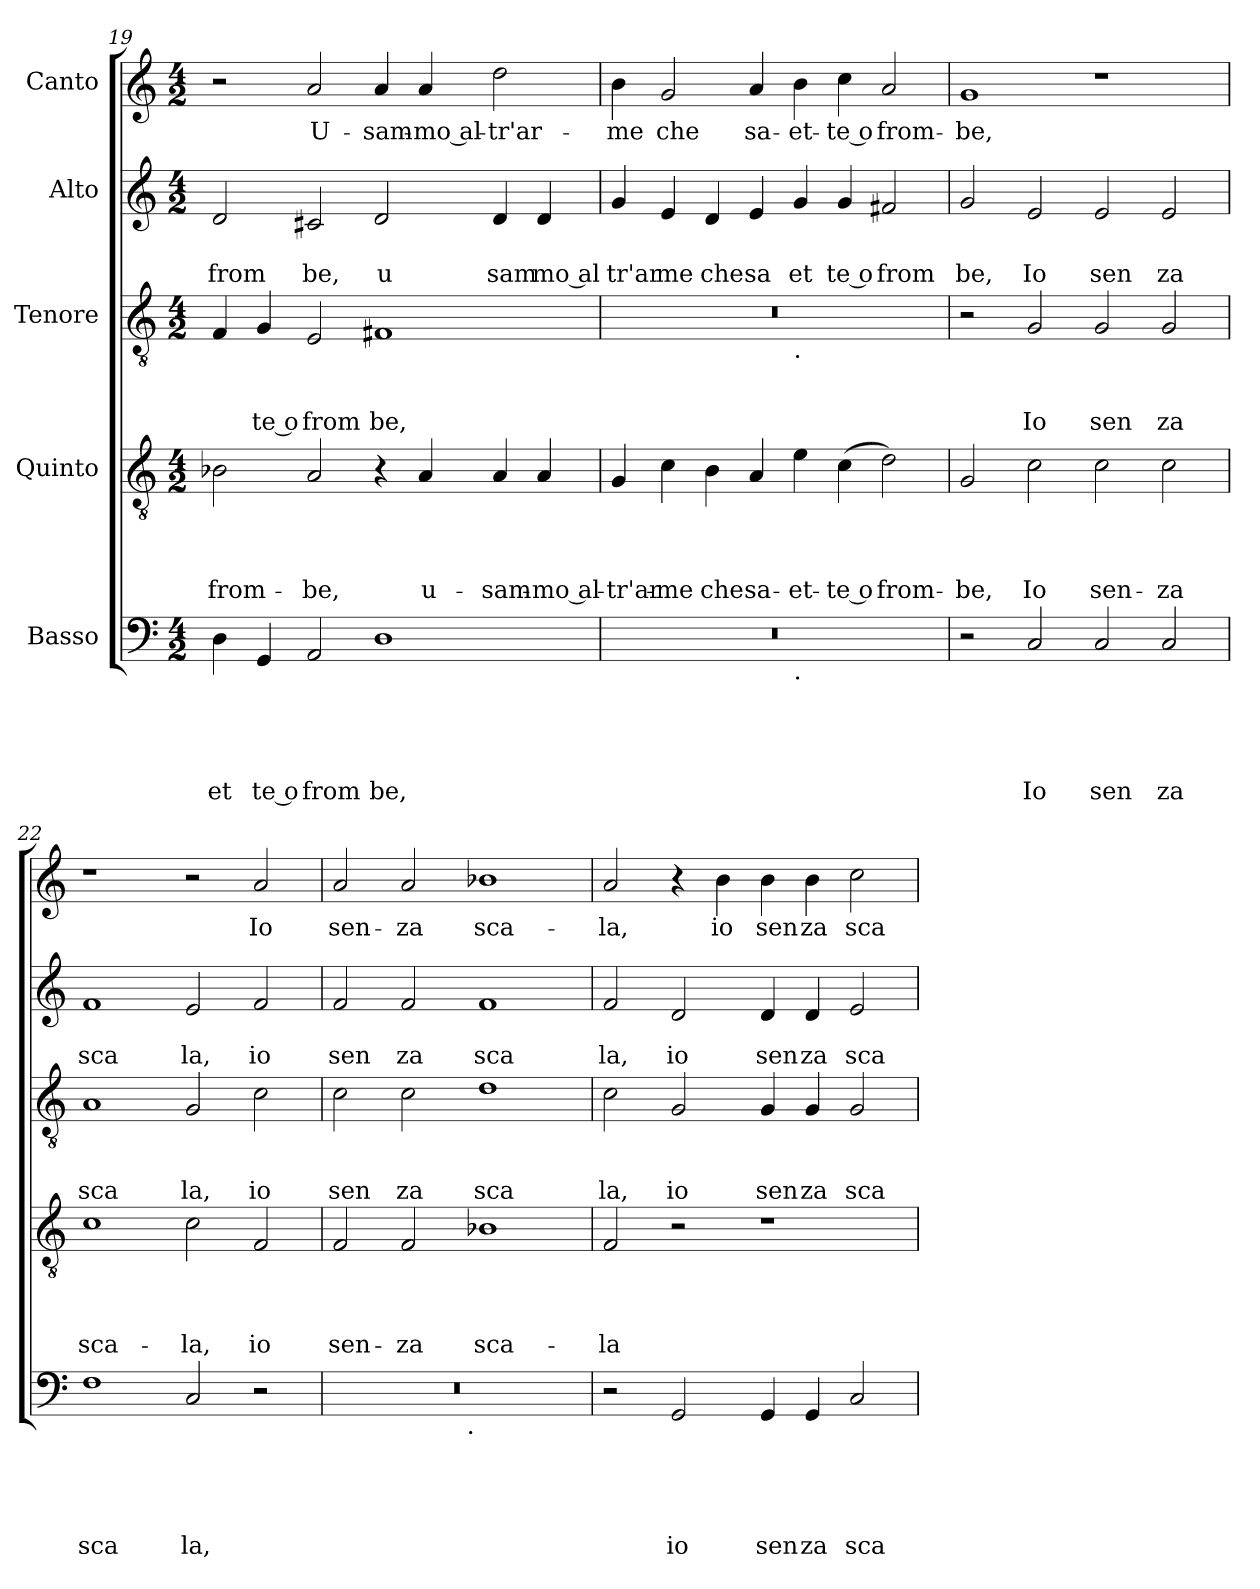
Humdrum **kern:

**kern	**text	**text	**text	**text	**text	**kern	**text	**text	**text	**text	**kern	**text	**text	**text	**kern	**text	**text	**kern	**text
*part5	*part5	*part5	*part5	*part5	*part5	*part4	*part4	*part4	*part4	*part4	*part3	*part3	*part3	*part3	*part2	*part2	*part2	*part1	*part1
*staff5	*staff5	*staff5	*staff5	*staff5	*staff5	*staff4	*staff4	*staff4	*staff4	*staff4	*staff3	*staff3	*staff3	*staff3	*staff2	*staff2	*staff2	*staff1	*staff1
*I"Basso	*	*	*	*	*	*I"Quinto	*	*	*	*	*I"Tenore	*	*	*	*I"Alto	*	*	*I"Canto	*
!!LO:LB:g=z
*clefF4	*	*	*	*	*	*clefGv2	*	*	*	*	*clefGv2	*	*	*	*clefG2	*	*	*clefG2	*
*k[]	*	*	*	*	*	*k[]	*	*	*	*	*k[]	*	*	*	*k[]	*	*	*k[]	*
*C:	*	*	*	*	*	*C:	*	*	*	*	*C:	*	*	*	*C:	*	*	*C:	*
*M4/2	*	*	*	*	*	*M4/2	*	*	*	*	*M4/2	*	*	*	*M4/2	*	*	*M4/2	*
=19	=19	=19	=19	=19	=19	=19	=19	=19	=19	=19	=19	=19	=19	=19	=19	=19	=19	=19	=19
!	!	!	!	!	!LO:LY:b	!	!	!	!	!LO:LY:b	!	!	!	!	!	!	!LO:LY:b	!	!
4D\	.	.	.	.	et	2B-X\	.	.	.	from-	4F/	.	.	.	2d/	.	from	2r	.
!	!	!	!	!	!LO:LY:b:rj	!	!	!	!	!	!	!	!	!LO:LY:b:rj	!	!	!	!	!
4GG/	.	.	.	.	te o	.	.	.	.	.	4G/	.	.	-te o	.	.	.	.	.
!	!	!	!	!	!LO:LY:b	!	!	!	!	!LO:LY:b	!	!	!	!LO:LY:b	!	!	!LO:LY:b	!	!LO:LY:b
2AA/	.	.	.	.	from	2A/	.	.	.	-be,	2E/	.	.	from	2c#X/	.	be,	2a/	U-
!	!	!	!	!	!LO:LY:b	!	!	!	!	!	!	!	!	!LO:LY:b	!	!	!LO:LY:b	!	!LO:LY:b
1D	.	.	.	.	be,	4r	.	.	.	.	1F#X	.	.	be,	2d/	.	u	4a/	-sam-
!	!	!	!	!	!	!	!	!	!	!LO:LY:b	!	!	!	!	!	!	!	!	!LO:LY:b:rj
.	.	.	.	.	.	4A/	.	.	.	u-	.	.	.	.	.	.	.	4a/	-mo al-
!	!	!	!	!	!	!	!	!	!	!LO:LY:b	!	!	!	!	!	!	!LO:LY:b	!	!LO:LY:b
.	.	.	.	.	.	4A/	.	.	.	-sam-	.	.	.	.	4d/	.	sam	2dd\	-tr'ar-
!	!	!	!	!	!	!	!	!	!	!LO:LY:b:rj	!	!	!	!	!	!	!LO:LY:b:rj	!	!
.	.	.	.	.	.	4A/	.	.	.	-mo al-	.	.	.	.	4d/	.	mo al	.	.
=20	=20	=20	=20	=20	=20	=20	=20	=20	=20	=20	=20	=20	=20	=20	=20	=20	=20	=20	=20
!	!	!	!	!	!	!	!	!	!	!LO:LY:b	!	!	!	!	!	!	!LO:LY:b	!	!LO:LY:b
*^	*	*	*	*	*	*	*	*	*	*	*^	*	*	*	*	*	*	*	*
0r	1ryy	.	.	.	.	.	4G/	.	.	.	-tr'ar-	0r	1ryy	.	.	.	4g/	.	tr'ar	4b\	-me
!	!	!	!	!	!	!	!	!	!	!	!LO:LY:b	!	!	!	!	!	!	!	!LO:LY:b	!	!LO:LY:b
.	.	.	.	.	.	.	4c\	.	.	.	-me	.	.	.	.	.	4e/	.	me	2g/	che
!	!	!	!	!	!	!	!	!	!	!	!LO:LY:b	!	!	!	!	!	!	!	!LO:LY:b	!	!
.	.	.	.	.	.	.	4B\	.	.	.	che	.	.	.	.	.	4d/	.	che	.	.
!	!	!	!	!	!	!	!	!	!	!	!LO:LY:b	!	!	!	!	!	!	!	!LO:LY:b	!	!LO:LY:b
.	.	.	.	.	.	.	4A/	.	.	.	sa-	.	.	.	.	.	4e/	.	sa	4a/	sa-
!	!	!	!	!	!	!	!	!	!	!	!	!	!LO:TX:b:t=.	!	!	!	!	!	!	!	!
!	!LO:TX:b:t=.	!	!	!	!	!	!	!	!	!	!	!	!	!	!	!	!	!	!	!	!
!	!	!	!	!	!	!	!	!	!	!	!LO:LY:b	!	!	!	!	!	!	!	!LO:LY:b	!	!LO:LY:b
.	1ryy	.	.	.	.	.	4e\	.	.	.	-et-	.	1ryy	.	.	.	4g/	.	et	4b\	-et-
!	!	!	!	!	!	!	!	!	!	!	!LO:LY:b:rj	!	!	!	!	!	!	!	!LO:LY:b:rj	!	!LO:LY:b:rj
.	.	.	.	.	.	.	(<4c\	.	.	.	-te o	.	.	.	.	.	4g/	.	te o	4cc\	-te o
!	!	!	!	!	!	!	!	!	!	!	!LO:LY:b	!	!	!	!	!	!	!	!LO:LY:b	!	!LO:LY:b
.	.	.	.	.	.	.	2d\)	.	.	.	from-	.	.	.	.	.	2f#X/	.	from	2a/	from-
=21	=21	=21	=21	=21	=21	=21	=21	=21	=21	=21	=21	=21	=21	=21	=21	=21	=21	=21	=21	=21	=21
!	!	!	!	!	!	!	!	!	!	!	!LO:LY:b	!	!	!	!	!	!	!	!LO:LY:b	!	!LO:LY:b
*v	*v	*	*	*	*	*	*	*	*	*	*	*v	*v	*	*	*	*	*	*	*	*
2r	.	.	.	.	.	2G/	.	.	.	-be,	2r	.	.	.	2g/	.	be,	1g	-be,
!	!	!	!	!	!LO:LY:b	!	!	!	!	!LO:LY:b	!	!	!	!LO:LY:b	!	!	!LO:LY:b	!	!
2C/	.	.	.	.	Io	2c\	.	.	.	Io	2G/	.	.	Io	2e/	.	Io	.	.
!	!	!	!	!	!LO:LY:b	!	!	!	!	!LO:LY:b	!	!	!	!LO:LY:b	!	!	!LO:LY:b	!	!
2C/	.	.	.	.	sen	2c\	.	.	.	sen-	2G/	.	.	sen	2e/	.	sen	1r	.
!	!	!	!	!	!LO:LY:b	!	!	!	!	!LO:LY:b	!	!	!	!LO:LY:b	!	!	!LO:LY:b	!	!
2C/	.	.	.	.	za	2c\	.	.	.	-za	2G/	.	.	za	2e/	.	za	.	.
=22	=22	=22	=22	=22	=22	=22	=22	=22	=22	=22	=22	=22	=22	=22	=22	=22	=22	=22	=22
!	!	!	!	!	!LO:LY:b	!	!	!	!	!LO:LY:b	!	!	!	!LO:LY:b	!	!	!LO:LY:b	!	!
1F	.	.	.	.	sca	1c	.	.	.	sca-	1A	.	.	sca	1f	.	sca	1r	.
!	!	!	!	!	!LO:LY:b	!	!	!	!	!LO:LY:b	!	!	!	!LO:LY:b	!	!	!LO:LY:b	!	!
2C/	.	.	.	.	la,	2c\	.	.	.	-la,	2G/	.	.	la,	2e/	.	la,	2r	.
!	!	!	!	!	!	!	!	!	!	!LO:LY:b	!	!	!	!LO:LY:b	!	!	!LO:LY:b	!	!LO:LY:b
2r	.	.	.	.	.	2F/	.	.	.	io	2c\	.	.	io	2f/	.	io	2a/	Io
=23	=23	=23	=23	=23	=23	=23	=23	=23	=23	=23	=23	=23	=23	=23	=23	=23	=23	=23	=23
!	!	!	!	!	!	!	!	!	!	!LO:LY:b	!	!	!	!LO:LY:b	!	!	!LO:LY:b	!	!LO:LY:b
*^	*	*	*	*	*	*	*	*	*	*	*	*	*	*	*	*	*	*	*
0r	2ryy	.	.	.	.	.	2F/	.	.	.	sen-	2c\	.	.	sen	2f/	.	sen	2a/	sen-
!	!	!	!	!	!	!	!	!	!	!	!LO:LY:b	!	!	!	!LO:LY:b	!	!	!LO:LY:b	!	!LO:LY:b
.	4...ryy	.	.	.	.	.	2F/	.	.	.	-za	2c\	.	.	za	2f/	.	za	2a/	-za
!	!LO:TX:b:t=.	!	!	!	!	!	!	!	!	!	!	!	!	!	!	!	!	!	!	!
.	1ryy	.	.	.	.	.	.	.	.	.	.	.	.	.	.	.	.	.	.	.
!	!	!	!	!	!	!	!	!	!	!	!LO:LY:b	!	!	!	!LO:LY:b	!	!	!LO:LY:b	!	!LO:LY:b
.	.	.	.	.	.	.	1B-X	.	.	.	sca-	1d	.	.	sca	1f	.	sca	1b-X	sca-
.	32ryy	.	.	.	.	.	.	.	.	.	.	.	.	.	.	.	.	.	.	.
!!LO:LB:g=z
=24	=24	=24	=24	=24	=24	=24	=24	=24	=24	=24	=24	=24	=24	=24	=24	=24	=24	=24	=24	=24
!	!	!	!	!	!	!	!	!	!	!	!LO:LY:b	!	!	!	!LO:LY:b	!	!	!LO:LY:b	!	!LO:LY:b
*v	*v	*	*	*	*	*	*	*	*	*	*	*	*	*	*	*	*	*	*	*
2r	.	.	.	.	.	2F/	.	.	.	-la	2c\	.	.	la,	2f/	.	la,	2a/	-la,
!	!	!	!	!	!LO:LY:b	!	!	!	!	!	!	!	!	!LO:LY:b	!	!	!LO:LY:b	!	!
2GG/	.	.	.	.	io	2r	.	.	.	.	2G/	.	.	io	2d/	.	io	4r	.
!	!	!	!	!	!	!	!	!	!	!	!	!	!	!	!	!	!	!	!LO:LY:b
.	.	.	.	.	.	.	.	.	.	.	.	.	.	.	.	.	.	4b\	io
!	!	!	!	!	!LO:LY:b	!	!	!	!	!	!	!	!	!LO:LY:b	!	!	!LO:LY:b	!	!LO:LY:b
4GG/	.	.	.	.	sen	1r	.	.	.	.	4G/	.	.	sen	4d/	.	sen	4b\	sen
!	!	!	!	!	!LO:LY:b	!	!	!	!	!	!	!	!	!LO:LY:b	!	!	!LO:LY:b	!	!LO:LY:b
4GG/	.	.	.	.	za	.	.	.	.	.	4G/	.	.	za	4d/	.	za	4b\	za
!	!	!	!	!	!LO:LY:b	!	!	!	!	!	!	!	!	!LO:LY:b	!	!	!LO:LY:b	!	!LO:LY:b
2C/	.	.	.	.	sca	.	.	.	.	.	2G/	.	.	sca	2e/	.	sca	2cc\	sca
=	=	=	=	=	=	=	=	=	=	=	=	=	=	=	=	=	=	=	=
*-	*-	*-	*-	*-	*-	*-	*-	*-	*-	*-	*-	*-	*-	*-	*-	*-	*-	*-	*-
